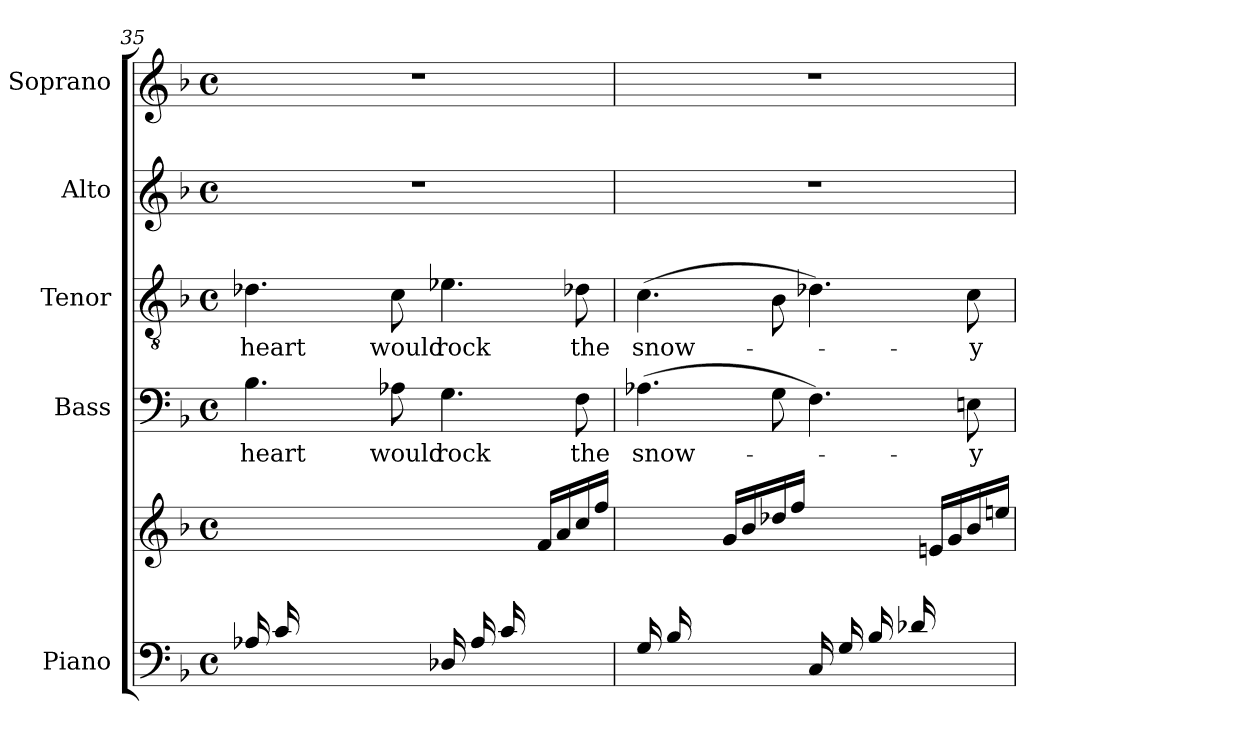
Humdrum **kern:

**kern	**kern	**kern	**text	**kern	**text	**kern	**kern
*part5	*part5	*part4	*part4	*part3	*part3	*part2	*part1
*staff6	*staff5	*staff4	*staff4	*staff3	*staff3	*staff2	*staff1
*I"Piano	*	*I"Bass	*	*I"Tenor	*	*I"Alto	*I"Soprano
*I'Pno	*	*	*	*	*	*	*
*clefF4	*clefG2	*clefF4	*	*clefGv2	*	*clefG2	*clefG2
*k[b-]	*k[b-]	*k[b-]	*	*k[b-]	*	*k[b-]	*k[b-]
*M4/4	*M4/4	*M4/4	*	*M4/4	*	*M4/4	*M4/4
*met(c)	*met(c)	*met(c)	*	*met(c)	*	*met(c)	*met(c)
=35	=35	=35	=35	=35	=35	=35	=35
*^	*	*	*	*	*	*	*
(16A-X/LL	1ryy	8ryy	4.B-\	heart	4.d-X\	heart	1r	1r
16c/	.	.	.	.	.	.	.	.
4.ryy	.	16e-X\	.	.	.	.	.	.
.	.	16g\JJ	.	.	.	.	.	.
.	.	16a-X/LL	.	.	.	.	.	.
.	.	16cc/	.	.	.	.	.	.
.	.	16ee-X/	8A-X\	would	8c\	would	.	.
.	.	16gg/JJ)	.	.	.	.	.	.
(16D-X/LL	.	8.ryy	4.G\	rock	4.e-X\	rock	.	.
16A-/	.	.	.	.	.	.	.	.
16c/	.	.	.	.	.	.	.	.
4ryy	.	16e-\JJ	.	.	.	.	.	.
.	.	16f/LL	.	.	.	.	.	.
.	.	16a-/	.	.	.	.	.	.
.	.	16cc/	8F\	the	8d-X\	the	.	.
16ryy	.	16ff/JJ)	.	.	.	.	.	.
=36	=36	=36	=36	=36	=36	=36	=36	=36
(16G/LL	1ryy	8ryy	(4.A-X\	snow-	(4.c\	snow-	1r	1r
16B-/	.	.	.	.	.	.	.	.
4.ryy	.	16d-X\	.	.	.	.	.	.
.	.	16f\JJ	.	.	.	.	.	.
.	.	16g/LL	.	.	.	.	.	.
.	.	16b-/	.	.	.	.	.	.
.	.	16dd-X/	8G\	.	8B-\	.	.	.
.	.	16ff/JJ)	.	.	.	.	.	.
(>16C/LL	.	4ryy	4.F\)	.	4.d-X\)	.	.	.
16G/	.	.	.	.	.	.	.	.
16B-/	.	.	.	.	.	.	.	.
16d-X/JJ	.	.	.	.	.	.	.	.
4ryy	.	16en/LL	.	.	.	.	.	.
.	.	16g/	.	.	.	.	.	.
.	.	16b-/	8En\	-y	8c\	-y	.	.
.	.	16een/JJ)	.	.	.	.	.	.
*v	*v	*	*	*	*	*	*	*
=	=	=	=	=	=	=	=
*-	*-	*-	*-	*-	*-	*-	*-
